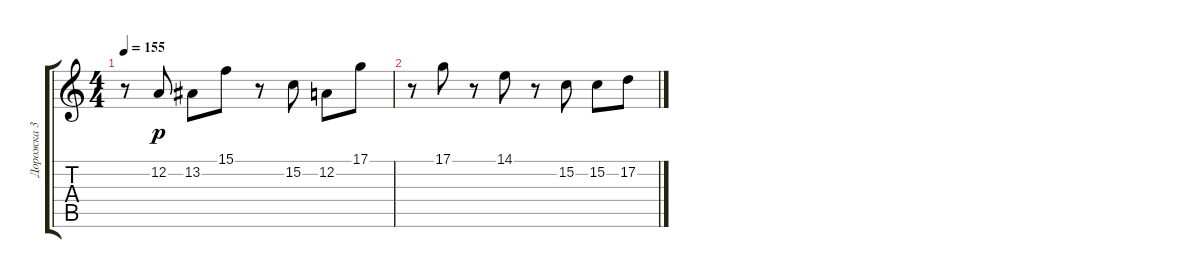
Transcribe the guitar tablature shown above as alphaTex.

\track ("Дорожка 3" "Дорожка 3") {instrument pad1newage}
\staff {score tabs}
\tuning (D4 A3 F3 C3 G2 D2) {hide}
\ts (4 4)
\tempo 155
\clef g2
\ks c
r.8{dy p} 12.2.8 13.2.8 15.1.8 r.8 15.2.8 12.2.8 17.1.8 |
r.8 17.1.8 r.8 14.1.8 r.8 15.2.8 15.2.8 17.2.8
